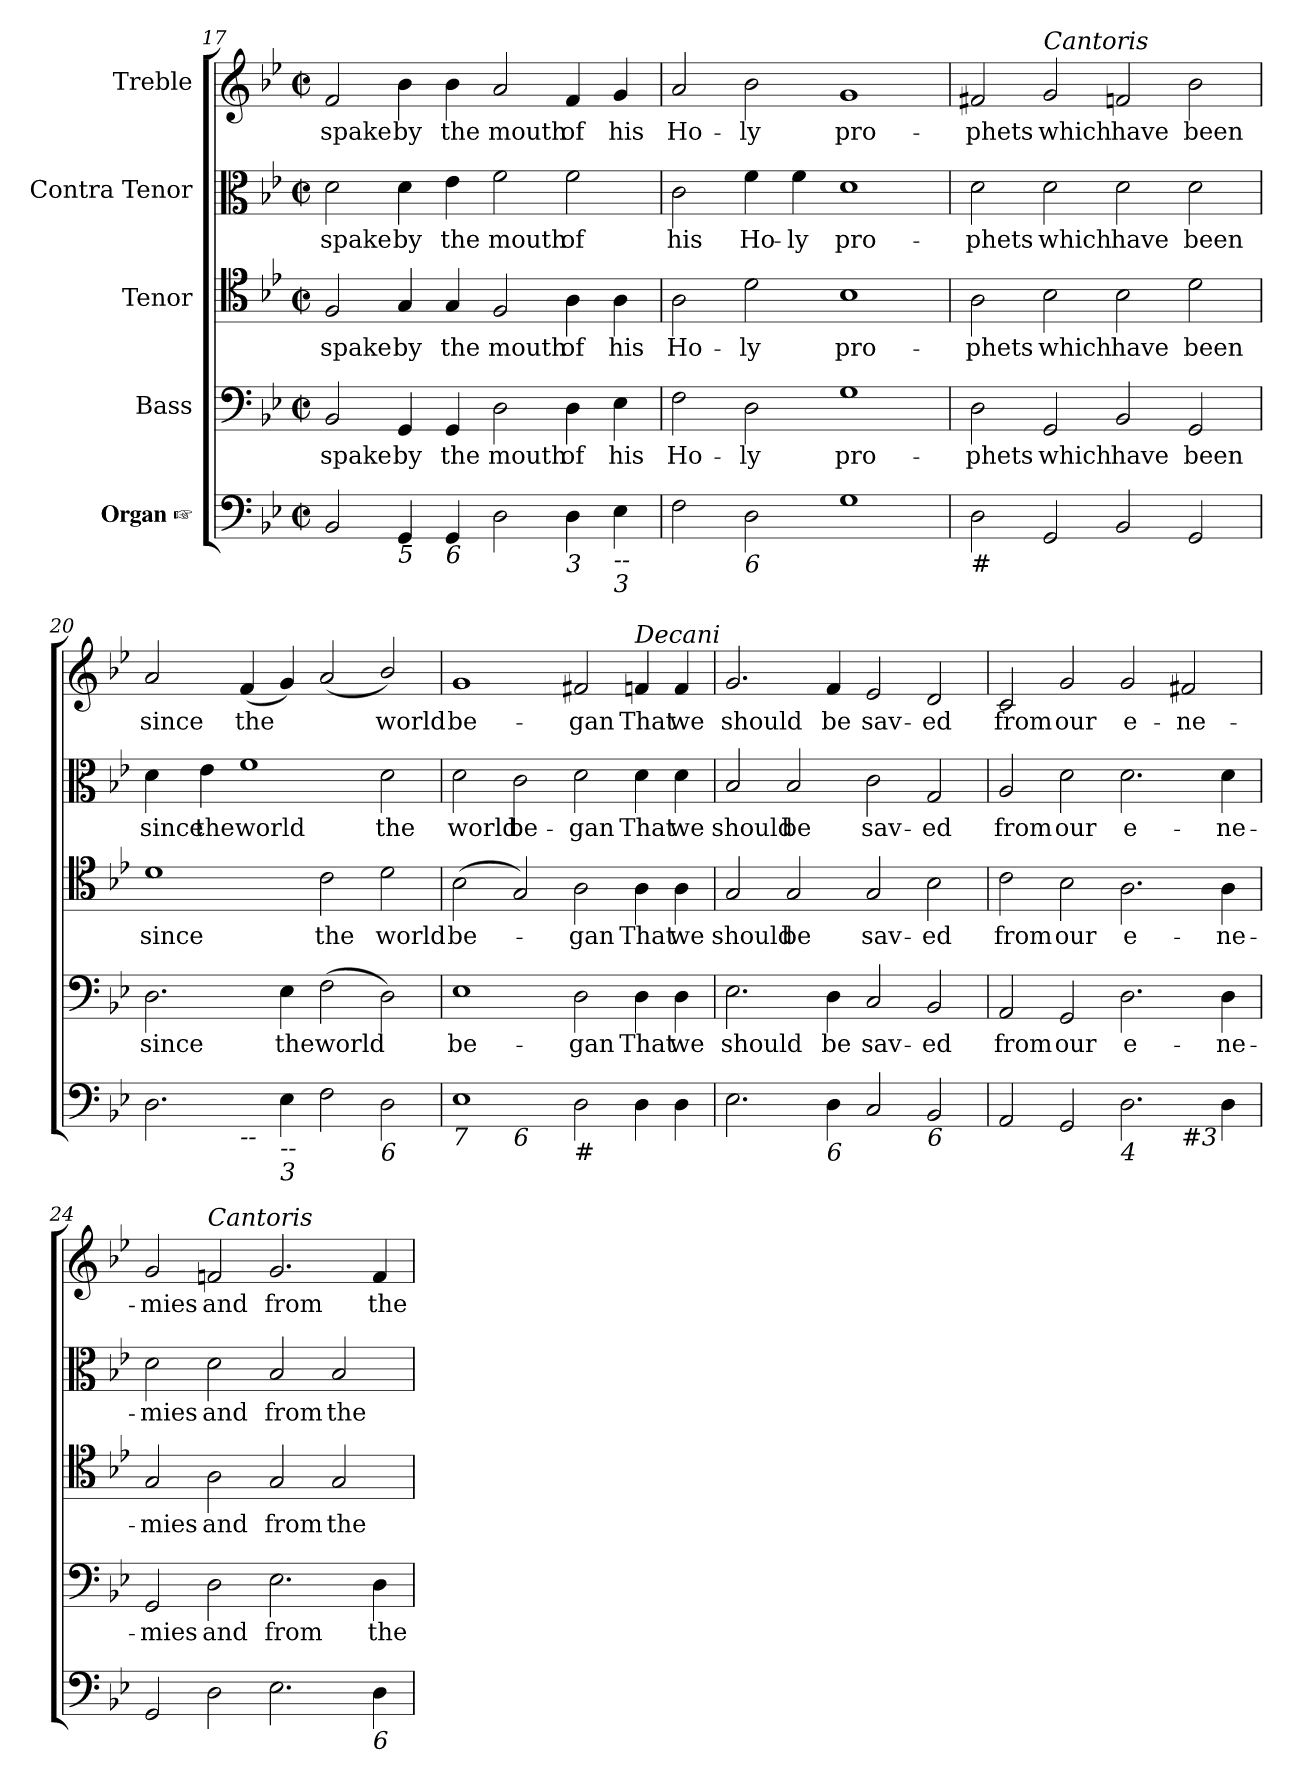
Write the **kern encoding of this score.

**kern	**kern	**text	**kern	**text	**kern	**text	**kern	**text
*part5	*part4	*part4	*part3	*part3	*part2	*part2	*part1	*part1
*staff5	*staff4	*staff4	*staff3	*staff3	*staff2	*staff2	*staff1	*staff1
*I"Organ     ☞	*I"Bass	*	*I"Tenor	*	*I"Contra Tenor	*	*I"Treble	*
!!LO:PB:g=z
*clefF4	*clefF4	*	*clefC4	*	*clefC3	*	*clefG2	*
*k[b-e-]	*k[b-e-]	*	*k[b-e-]	*	*k[b-e-]	*	*k[b-e-]	*
*g:	*g:	*	*g:	*	*g:	*	*g:	*
*M2/2	*M2/2	*	*M2/2	*	*M2/2	*	*M2/2	*
*met(c|)	*met(c|)	*	*met(c|)	*	*met(c|)	*	*met(c|)	*
=17	=17	=17	=17	=17	=17	=17	=17	=17
!	!	!LO:LY:b	!	!LO:LY:b	!	!LO:LY:b	!	!LO:LY:b
2BB-/	2BB-/	spake	2F/	spake	2d\	spake	2f/	spake
!LO:TX:b:i:t=5	!	!	!	!	!	!	!	!
!	!	!LO:LY:b	!	!LO:LY:b	!	!LO:LY:b	!	!LO:LY:b
4GG/	4GG/	by	4G/	by	4d\	by	4b-\	by
!LO:TX:b:i:t=6	!	!	!	!	!	!	!	!
!	!	!LO:LY:b	!	!LO:LY:b	!	!LO:LY:b	!	!LO:LY:b
4GG/	4GG/	the	4G/	the	4e-\	the	4b-\	the
!	!	!LO:LY:b	!	!LO:LY:b	!	!LO:LY:b	!	!LO:LY:b
2D\	2D\	mouth	2F/	mouth	2f\	mouth	2a/	mouth
!LO:TX:b:i:t=3	!	!	!	!	!	!	!	!
!	!	!LO:LY:b	!	!LO:LY:b	!	!LO:LY:b	!	!LO:LY:b
4D\	4D\	of	4A\	of	2f\	of	4f/	of
!LO:TX:b:i:t=--	!	!	!	!	!	!	!	!
!LO:TX:b:i:t=3	!	!	!	!	!	!	!	!
!	!	!LO:LY:b	!	!LO:LY:b	!	!	!	!LO:LY:b
4E-\	4E-\	his	4A\	his	.	.	4g/	his
=18	=18	=18	=18	=18	=18	=18	=18	=18
!	!	!LO:LY:b	!	!LO:LY:b	!	!LO:LY:b	!	!LO:LY:b
2F\	2F\	Ho-	2A\	Ho-	2c\	his	2a/	Ho-
!LO:TX:b:i:t=6	!	!	!	!	!	!	!	!
!	!	!LO:LY:b	!	!LO:LY:b	!	!LO:LY:b	!	!LO:LY:b
2D\	2D\	-ly	2d\	-ly	4f\	Ho-	2b-\	-ly
!	!	!	!	!	!	!LO:LY:b	!	!
.	.	.	.	.	4f\	-ly	.	.
!	!	!LO:LY:b	!	!LO:LY:b	!	!LO:LY:b	!	!LO:LY:b
1G	1G	pro-	1B-	pro-	1d	pro-	1g	pro-
=19	=19	=19	=19	=19	=19	=19	=19	=19
!LO:TX:b:i:t=#	!	!	!	!	!	!	!	!
!	!	!LO:LY:b	!	!LO:LY:b	!	!LO:LY:b	!	!LO:LY:b
2D\	2D\	-phets	2A\	-phets	2d\	-phets	2f#X/	-phets
!	!	!	!	!	!	!	!LO:TX:a:i:t=Cantoris	!
!	!	!LO:LY:b	!	!LO:LY:b	!	!LO:LY:b	!	!LO:LY:b
2GG/	2GG/	which	2B-\	which	2d\	which	2g/	which
!	!	!LO:LY:b	!	!LO:LY:b	!	!LO:LY:b	!	!LO:LY:b
2BB-/	2BB-/	have	2B-\	have	2d\	have	2fn/	have
!	!	!LO:LY:b	!	!LO:LY:b	!	!LO:LY:b	!	!LO:LY:b
2GG/	2GG/	been	2d\	been	2d\	been	2b-\	been
=20	=20	=20	=20	=20	=20	=20	=20	=20
!LO:TX:b:i:t=3	!	!	!	!	!	!	!	!
!	!	!LO:LY:b	!	!LO:LY:b	!	!LO:LY:b	!	!LO:LY:b
*^	*	*	*	*	*	*	*	*
2.D\	2ryy	2.D\	since	1d	since	4d\	since	2a/	since
!	!	!	!	!	!	!	!LO:LY:b	!	!
.	.	.	.	.	.	4e-\	the	.	.
!	!LO:TX:b:i:t=--	!	!	!	!	!	!	!	!
!	!	!	!	!	!	!	!LO:LY:b	!	!LO:LY:b
.	1.ryy	.	.	.	.	1f	world	(<4f/	the
!LO:TX:b:i:t=--	!	!	!	!	!	!	!	!	!
!LO:TX:b:i:t=3	!	!	!	!	!	!	!	!	!
!	!	!	!LO:LY:b	!	!	!	!	!	!
4E-\	.	4E-\	the	.	.	.	.	4g/)	.
!	!	!	!LO:LY:b	!	!LO:LY:b	!	!	!	!
2F\	.	(>2F\	world	2c\	the	.	.	(<2a/	.
!LO:TX:b:i:t=6	!	!	!	!	!	!	!	!	!
!	!	!	!	!	!LO:LY:b	!	!LO:LY:b	!	!LO:LY:b
2D\	.	2D\)	.	2d\	world	2d\	the	2b-/)	world
!!LO:LB:g=z
=21	=21	=21	=21	=21	=21	=21	=21	=21	=21
!LO:TX:b:i:t=7	!	!	!	!	!	!	!	!	!
!	!	!	!LO:LY:b	!	!LO:LY:b	!	!LO:LY:b	!	!LO:LY:b
1E-	2ryy	1E-	be-	(>2B-\	be-	2d\	world	1g	be-
!	!LO:TX:b:i:t=6	!	!	!	!	!	!	!	!
!	!	!	!	!	!	!	!LO:LY:b	!	!
.	1.ryy	.	.	2G/)	.	2c\	be-	.	.
!LO:TX:b:i:t=#	!	!	!	!	!	!	!	!	!
!	!	!	!LO:LY:b	!	!LO:LY:b	!	!LO:LY:b	!	!LO:LY:b
2D\	.	2D\	-gan	2A\	-gan	2d\	-gan	2f#X/	-gan
!	!	!	!	!	!	!	!	!LO:TX:a:i:t=Decani	!
!	!	!	!LO:LY:b	!	!LO:LY:b	!	!LO:LY:b	!	!LO:LY:b
4D\	.	4D\	That	4A\	That	4d\	That	4fn/	That
!	!	!	!LO:LY:b	!	!LO:LY:b	!	!LO:LY:b	!	!LO:LY:b
4D\	.	4D\	we	4A\	we	4d\	we	4f/	we
=22	=22	=22	=22	=22	=22	=22	=22	=22	=22
!	!	!	!LO:LY:b	!	!LO:LY:b	!	!LO:LY:b	!	!LO:LY:b
*v	*v	*	*	*	*	*	*	*	*
2.E-\	2.E-\	should	2G/	should	2B-/	should	2.g/	should
!	!	!	!	!LO:LY:b	!	!LO:LY:b	!	!
.	.	.	2G/	be	2B-/	be	.	.
!LO:TX:b:i:t=6	!	!	!	!	!	!	!	!
!	!	!LO:LY:b	!	!	!	!	!	!LO:LY:b
4D\	4D\	be	.	.	.	.	4f/	be
!	!	!LO:LY:b	!	!LO:LY:b	!	!LO:LY:b	!	!LO:LY:b
2C/	2C/	sav-	2G/	sav-	2c\	sav-	2e-/	sav-
!LO:TX:b:i:t=6	!	!	!	!	!	!	!	!
!	!	!LO:LY:b	!	!LO:LY:b	!	!LO:LY:b	!	!LO:LY:b
2BB-/	2BB-/	-ed	2B-\	-ed	2G/	-ed	2d/	-ed
=23	=23	=23	=23	=23	=23	=23	=23	=23
!LO:TX:b:i:t=6	!	!	!	!	!	!	!	!
!LO:TX:b:t=\	!	!	!	!	!	!	!	!
!	!	!LO:LY:b	!	!LO:LY:b	!	!LO:LY:b	!	!LO:LY:b
*^	*	*	*	*	*	*	*	*
2AA/	1.ryy	2AA/	from	2c\	from	2A/	from	2c/	from
!	!	!	!LO:LY:b	!	!LO:LY:b	!	!LO:LY:b	!	!LO:LY:b
2GG/	.	2GG/	our	2B-\	our	2d\	our	2g/	our
!LO:TX:b:i:t=4	!	!	!	!	!	!	!	!	!
!	!	!	!LO:LY:b	!	!LO:LY:b	!	!LO:LY:b	!	!LO:LY:b
2.D\	.	2.D\	e-	2.A\	e-	2.d\	e-	2g/	e-
!	!LO:TX:b:i:t=#3	!	!	!	!	!	!	!	!
!	!	!	!	!	!	!	!	!	!LO:LY:b
.	2ryy	.	.	.	.	.	.	2f#X/	-ne-
!	!	!	!LO:LY:b	!	!LO:LY:b	!	!LO:LY:b	!	!
4D\	.	4D\	-ne-	4A\	-ne-	4d\	-ne-	.	.
=24	=24	=24	=24	=24	=24	=24	=24	=24	=24
!	!	!	!LO:LY:b	!	!LO:LY:b	!	!LO:LY:b	!	!LO:LY:b
*v	*v	*	*	*	*	*	*	*	*
2GG/	2GG/	-mies	2G/	-mies	2d\	-mies	2g/	-mies
!	!	!	!	!	!	!	!LO:TX:a:i:t=Cantoris	!
!	!	!LO:LY:b	!	!LO:LY:b	!	!LO:LY:b	!	!LO:LY:b
2D\	2D\	and	2A\	and	2d\	and	2fn/	and
!	!	!LO:LY:b	!	!LO:LY:b	!	!LO:LY:b	!	!LO:LY:b
2.E-\	2.E-\	from	2G/	from	2B-/	from	2.g/	from
!	!	!	!	!LO:LY:b	!	!LO:LY:b	!	!
.	.	.	2G/	the	2B-/	the	.	.
!LO:TX:b:i:t=6	!	!	!	!	!	!	!	!
!	!	!LO:LY:b	!	!	!	!	!	!LO:LY:b
4D\	4D\	the	.	.	.	.	4f/	the
=	=	=	=	=	=	=	=	=
*-	*-	*-	*-	*-	*-	*-	*-	*-
